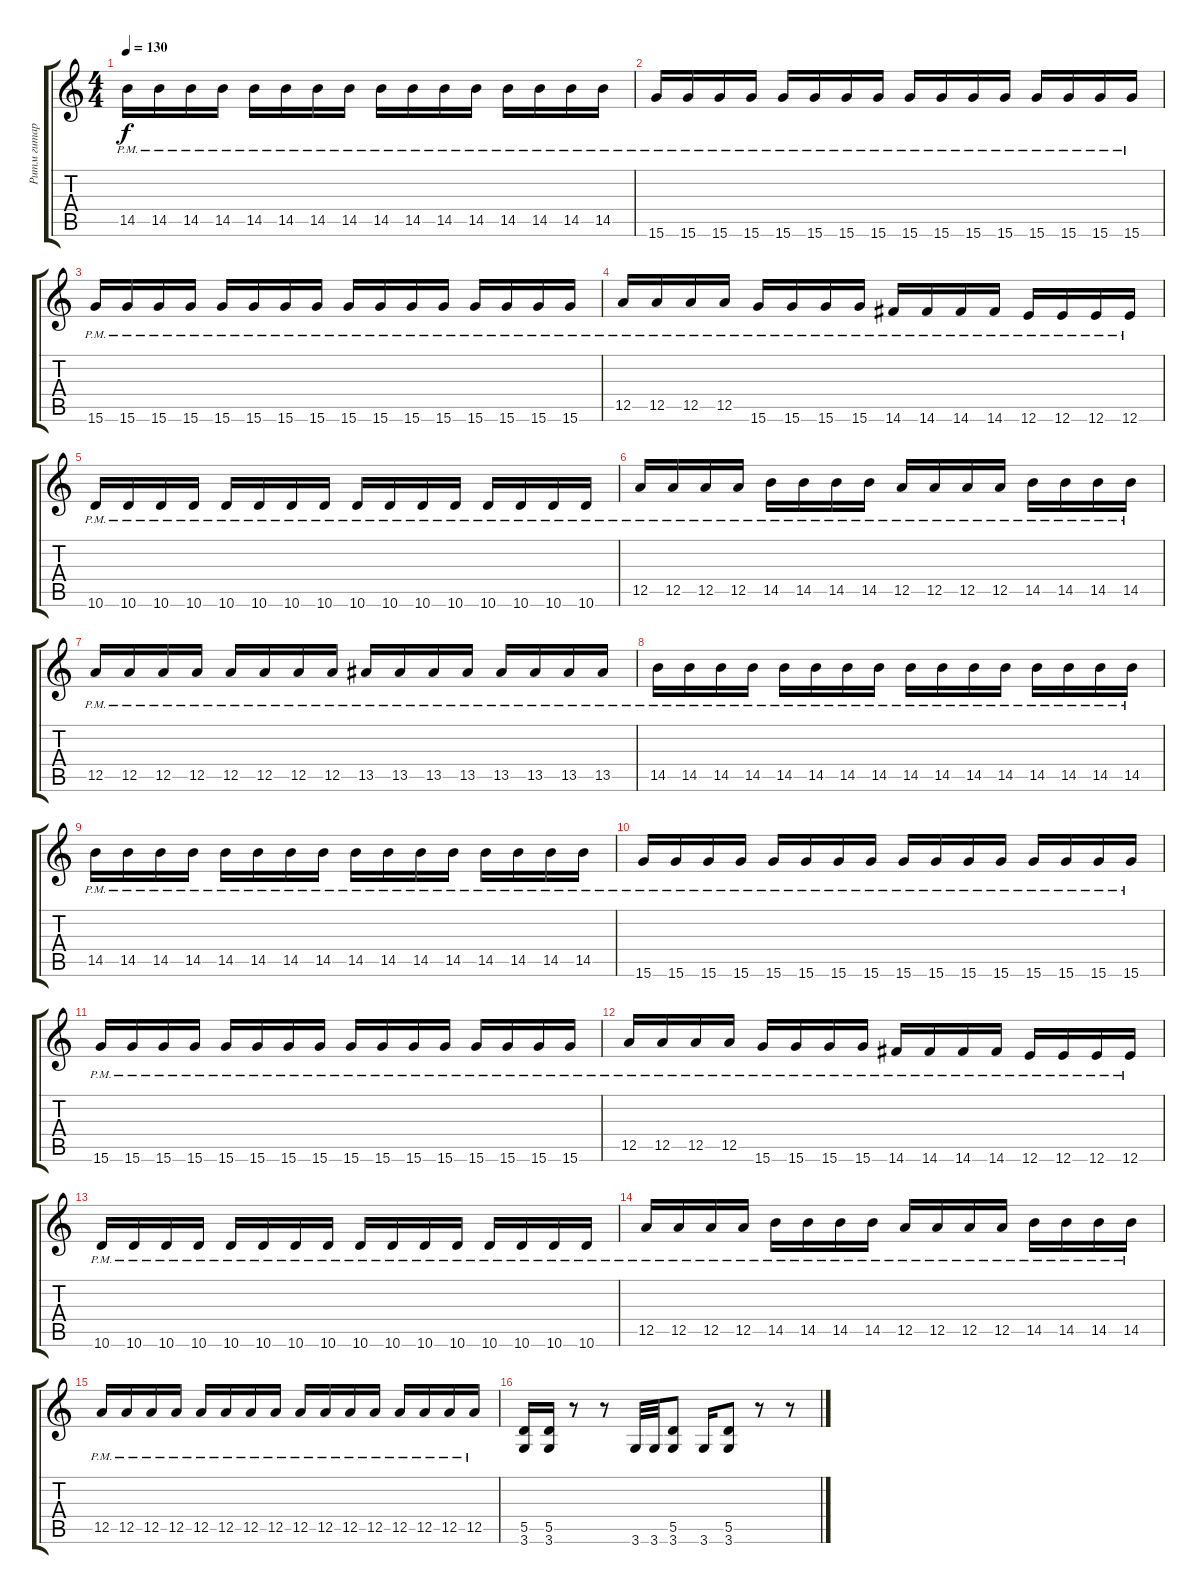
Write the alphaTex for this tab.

\track ("Ритм гитара" "Ритм гитар") {instrument distortionguitar}
\staff {score tabs}
\tuning (E4 B3 G3 D3 A2 E2) {hide}
\ts (4 4)
\tempo 130
\clef g2
\ks c
14.5{pm}.16{dy f} 14.5{pm}.16 14.5{pm}.16 14.5{pm}.16 14.5{pm}.16 14.5{pm}.16 14.5{pm}.16 14.5{pm}.16 14.5{pm}.16 14.5{pm}.16 14.5{pm}.16 14.5{pm}.16 14.5{pm}.16 14.5{pm}.16 14.5{pm}.16 14.5{pm}.16 |
15.6{pm}.16 15.6{pm}.16 15.6{pm}.16 15.6{pm}.16 15.6{pm}.16 15.6{pm}.16 15.6{pm}.16 15.6{pm}.16 15.6{pm}.16 15.6{pm}.16 15.6{pm}.16 15.6{pm}.16 15.6{pm}.16 15.6{pm}.16 15.6{pm}.16 15.6{pm}.16 |
15.6{pm}.16 15.6{pm}.16 15.6{pm}.16 15.6{pm}.16 15.6{pm}.16 15.6{pm}.16 15.6{pm}.16 15.6{pm}.16 15.6{pm}.16 15.6{pm}.16 15.6{pm}.16 15.6{pm}.16 15.6{pm}.16 15.6{pm}.16 15.6{pm}.16 15.6{pm}.16 |
12.5{pm}.16 12.5{pm}.16 12.5{pm}.16 12.5{pm}.16 15.6{pm}.16 15.6{pm}.16 15.6{pm}.16 15.6{pm}.16 14.6{pm}.16 14.6{pm}.16 14.6{pm}.16 14.6{pm}.16 12.6{pm}.16 12.6{pm}.16 12.6{pm}.16 12.6{pm}.16 |
10.6{pm}.16 10.6{pm}.16 10.6{pm}.16 10.6{pm}.16 10.6{pm}.16 10.6{pm}.16 10.6{pm}.16 10.6{pm}.16 10.6{pm}.16 10.6{pm}.16 10.6{pm}.16 10.6{pm}.16 10.6{pm}.16 10.6{pm}.16 10.6{pm}.16 10.6{pm}.16 |
12.5{pm}.16 12.5{pm}.16 12.5{pm}.16 12.5{pm}.16 14.5{pm}.16 14.5{pm}.16 14.5{pm}.16 14.5{pm}.16 12.5{pm}.16 12.5{pm}.16 12.5{pm}.16 12.5{pm}.16 14.5{pm}.16 14.5{pm}.16 14.5{pm}.16 14.5{pm}.16 |
12.5{pm}.16 12.5{pm}.16 12.5{pm}.16 12.5{pm}.16 12.5{pm}.16 12.5{pm}.16 12.5{pm}.16 12.5{pm}.16 13.5{pm}.16 13.5{pm}.16 13.5{pm}.16 13.5{pm}.16 13.5{pm}.16 13.5{pm}.16 13.5{pm}.16 13.5{pm}.16 |
14.5{pm}.16 14.5{pm}.16 14.5{pm}.16 14.5{pm}.16 14.5{pm}.16 14.5{pm}.16 14.5{pm}.16 14.5{pm}.16 14.5{pm}.16 14.5{pm}.16 14.5{pm}.16 14.5{pm}.16 14.5{pm}.16 14.5{pm}.16 14.5{pm}.16 14.5{pm}.16 |
14.5{pm}.16 14.5{pm}.16 14.5{pm}.16 14.5{pm}.16 14.5{pm}.16 14.5{pm}.16 14.5{pm}.16 14.5{pm}.16 14.5{pm}.16 14.5{pm}.16 14.5{pm}.16 14.5{pm}.16 14.5{pm}.16 14.5{pm}.16 14.5{pm}.16 14.5{pm}.16 |
15.6{pm}.16 15.6{pm}.16 15.6{pm}.16 15.6{pm}.16 15.6{pm}.16 15.6{pm}.16 15.6{pm}.16 15.6{pm}.16 15.6{pm}.16 15.6{pm}.16 15.6{pm}.16 15.6{pm}.16 15.6{pm}.16 15.6{pm}.16 15.6{pm}.16 15.6{pm}.16 |
15.6{pm}.16 15.6{pm}.16 15.6{pm}.16 15.6{pm}.16 15.6{pm}.16 15.6{pm}.16 15.6{pm}.16 15.6{pm}.16 15.6{pm}.16 15.6{pm}.16 15.6{pm}.16 15.6{pm}.16 15.6{pm}.16 15.6{pm}.16 15.6{pm}.16 15.6{pm}.16 |
12.5{pm}.16 12.5{pm}.16 12.5{pm}.16 12.5{pm}.16 15.6{pm}.16 15.6{pm}.16 15.6{pm}.16 15.6{pm}.16 14.6{pm}.16 14.6{pm}.16 14.6{pm}.16 14.6{pm}.16 12.6{pm}.16 12.6{pm}.16 12.6{pm}.16 12.6{pm}.16 |
10.6{pm}.16 10.6{pm}.16 10.6{pm}.16 10.6{pm}.16 10.6{pm}.16 10.6{pm}.16 10.6{pm}.16 10.6{pm}.16 10.6{pm}.16 10.6{pm}.16 10.6{pm}.16 10.6{pm}.16 10.6{pm}.16 10.6{pm}.16 10.6{pm}.16 10.6{pm}.16 |
12.5{pm}.16 12.5{pm}.16 12.5{pm}.16 12.5{pm}.16 14.5{pm}.16 14.5{pm}.16 14.5{pm}.16 14.5{pm}.16 12.5{pm}.16 12.5{pm}.16 12.5{pm}.16 12.5{pm}.16 14.5{pm}.16 14.5{pm}.16 14.5{pm}.16 14.5{pm}.16 |
12.5{pm}.16 12.5{pm}.16 12.5{pm}.16 12.5{pm}.16 12.5{pm}.16 12.5{pm}.16 12.5{pm}.16 12.5{pm}.16 12.5{pm}.16 12.5{pm}.16 12.5{pm}.16 12.5{pm}.16 12.5{pm}.16 12.5{pm}.16 12.5{pm}.16 12.5{pm}.16 |
(5.5 3.6).16{volume 14 instrument distortionguitar} (5.5 3.6).16 r.8 r.8 3.6.32 3.6.32 (5.5 3.6).8 3.6.16 (5.5 3.6).8 r.8 r.8
